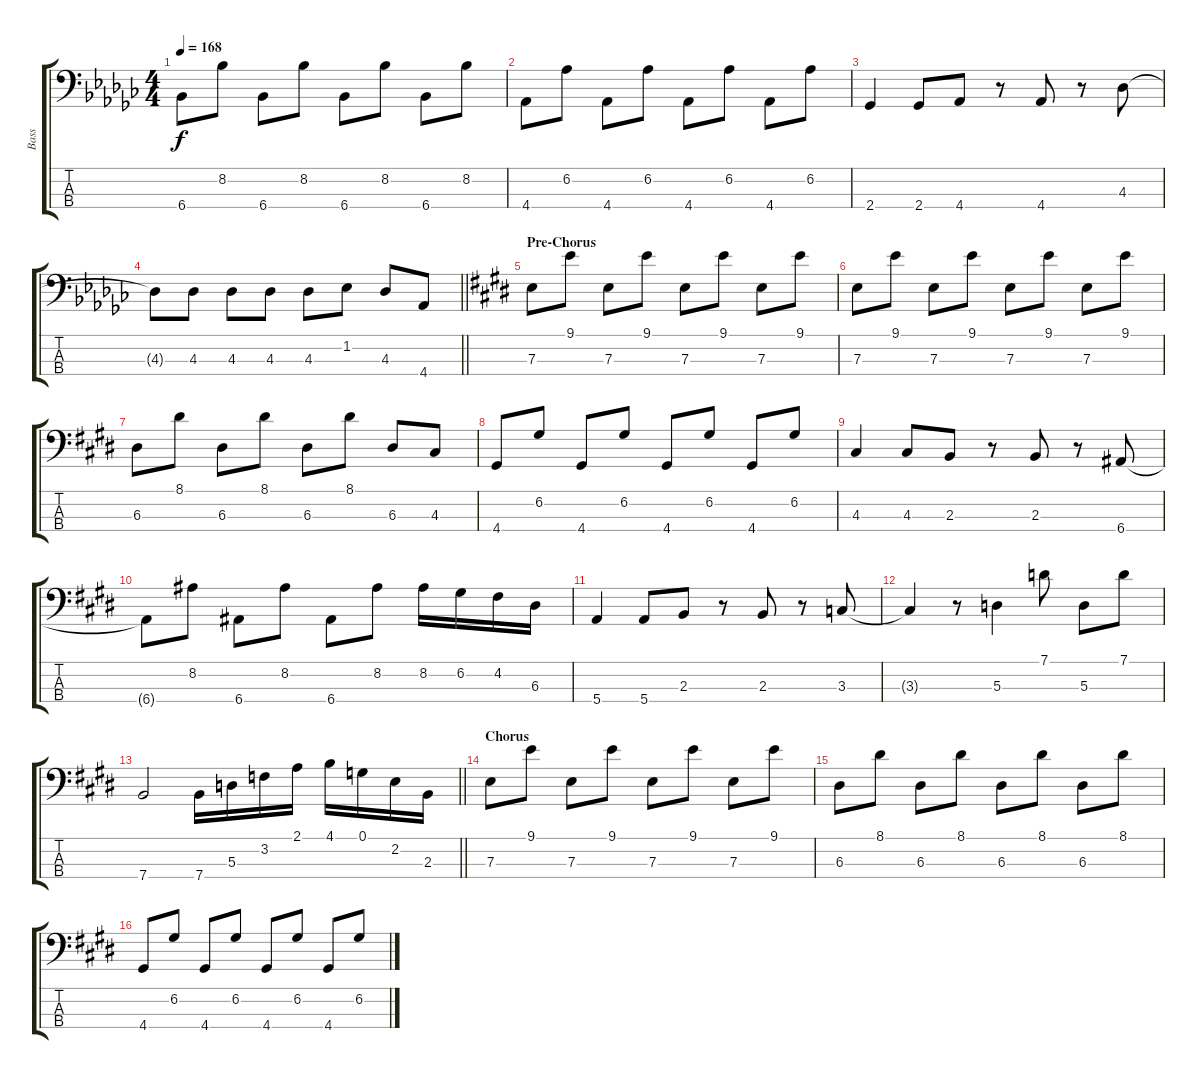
\track ("Bass" "Bass") {instrument synthbass2}
\staff {score tabs}
\tuning (G2 D2 A1 E1) {hide}
\ts (4 4)
\tempo 168
\clef f4
\ks gb
6.4.8{dy f} 8.2.8 6.4.8 8.2.8 6.4.8 8.2.8 6.4.8 8.2.8 |
4.4.8 6.2.8 4.4.8 6.2.8 4.4.8 6.2.8 4.4.8 6.2.8 |
2.4.4 2.4.8 4.4.8 r.8 4.4.8 r.8 4.3.8 |
\barLineRight lightlight
4.3{t}.8 4.3.8 4.3.8 4.3.8 4.3.8 1.2.8 4.3.8 4.4.8 |
\section ("" "Pre-Chorus")
\ks e
7.3.8 9.1.8 7.3.8 9.1.8 7.3.8 9.1.8 7.3.8 9.1.8 |
7.3.8 9.1.8 7.3.8 9.1.8 7.3.8 9.1.8 7.3.8 9.1.8 |
6.3.8 8.1.8 6.3.8 8.1.8 6.3.8 8.1.8 6.3.8 4.3.8 |
4.4.8 6.2.8 4.4.8 6.2.8 4.4.8 6.2.8 4.4.8 6.2.8 |
4.3.4 4.3.8 2.3.8 r.8 2.3.8 r.8 6.4.8 |
6.4{t}.8 8.2.8 6.4.8 8.2.8 6.4.8 8.2.8 8.2.16 6.2.16 4.2.16 6.3.16 |
5.4.4 5.4.8 2.3.8 r.8 2.3.8 r.8 3.3.8 |
3.3{t}.4 r.8 5.3.4 7.1.8 5.3.8 7.1.8 |
\barLineRight lightlight
7.4.2 7.4.16 5.3.16 3.2.16 2.1.16 4.1.16 0.1.16 2.2.16 2.3.16 |
\section ("" "Chorus")
7.3.8 9.1.8 7.3.8 9.1.8 7.3.8 9.1.8 7.3.8 9.1.8 |
6.3.8 8.1.8 6.3.8 8.1.8 6.3.8 8.1.8 6.3.8 8.1.8 |
4.4.8 6.2.8 4.4.8 6.2.8 4.4.8 6.2.8 4.4.8 6.2.8
